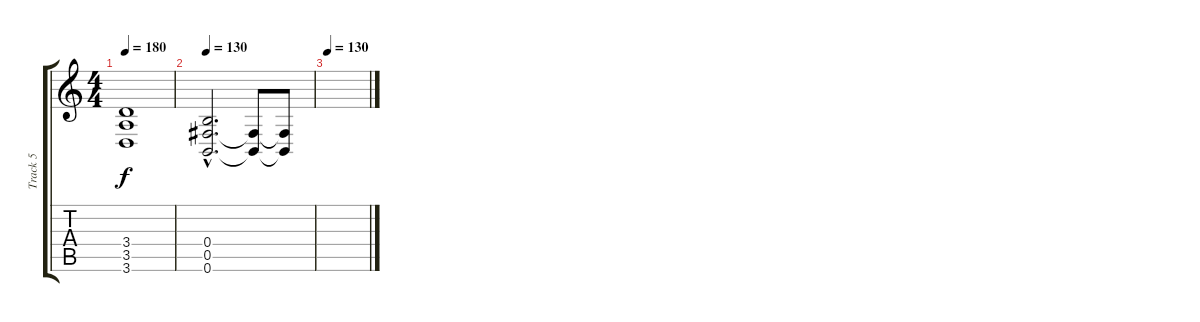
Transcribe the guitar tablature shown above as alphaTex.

\track ("Track 5" "Track 5") {instrument distortionguitar}
\staff {score tabs}
\tuning (Db4 Ab3 E3 B2 Gb2 B1) {hide}
\ts (4 4)
\tempo 180
\clef g2
\ks c
(3.4 3.5 3.6).1{dy f} |
\tempo 130
(0.4{hac} 0.5{hac} 0.6{hac}).2{d} (0.5{t} 0.6{t}).8 (0.5{t} 0.6{t}).8 |
\tempo 130
